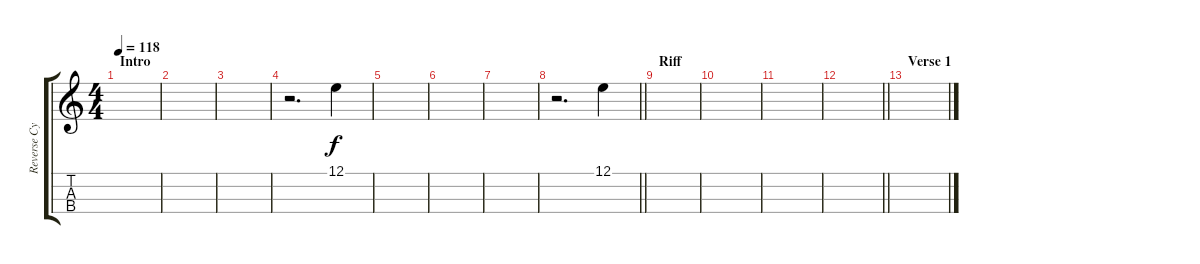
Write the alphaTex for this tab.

\track ("Reverse Cymbal" "Reverse Cy") {instrument reversecymbal}
\staff {score tabs}
\tuning (E4 B3 G3 D3) {hide}
\ts (4 4)
\section ("" "Intro")
\tempo 118
\clef g2
\ks c
|
|
|
r.2{d} 12.1.4 |
|
|
|
\barLineRight lightlight
r.2{d} 12.1.4 |
\section ("" "Riff")
|
|
|
\barLineRight lightlight
|
\section ("" "Verse 1")
